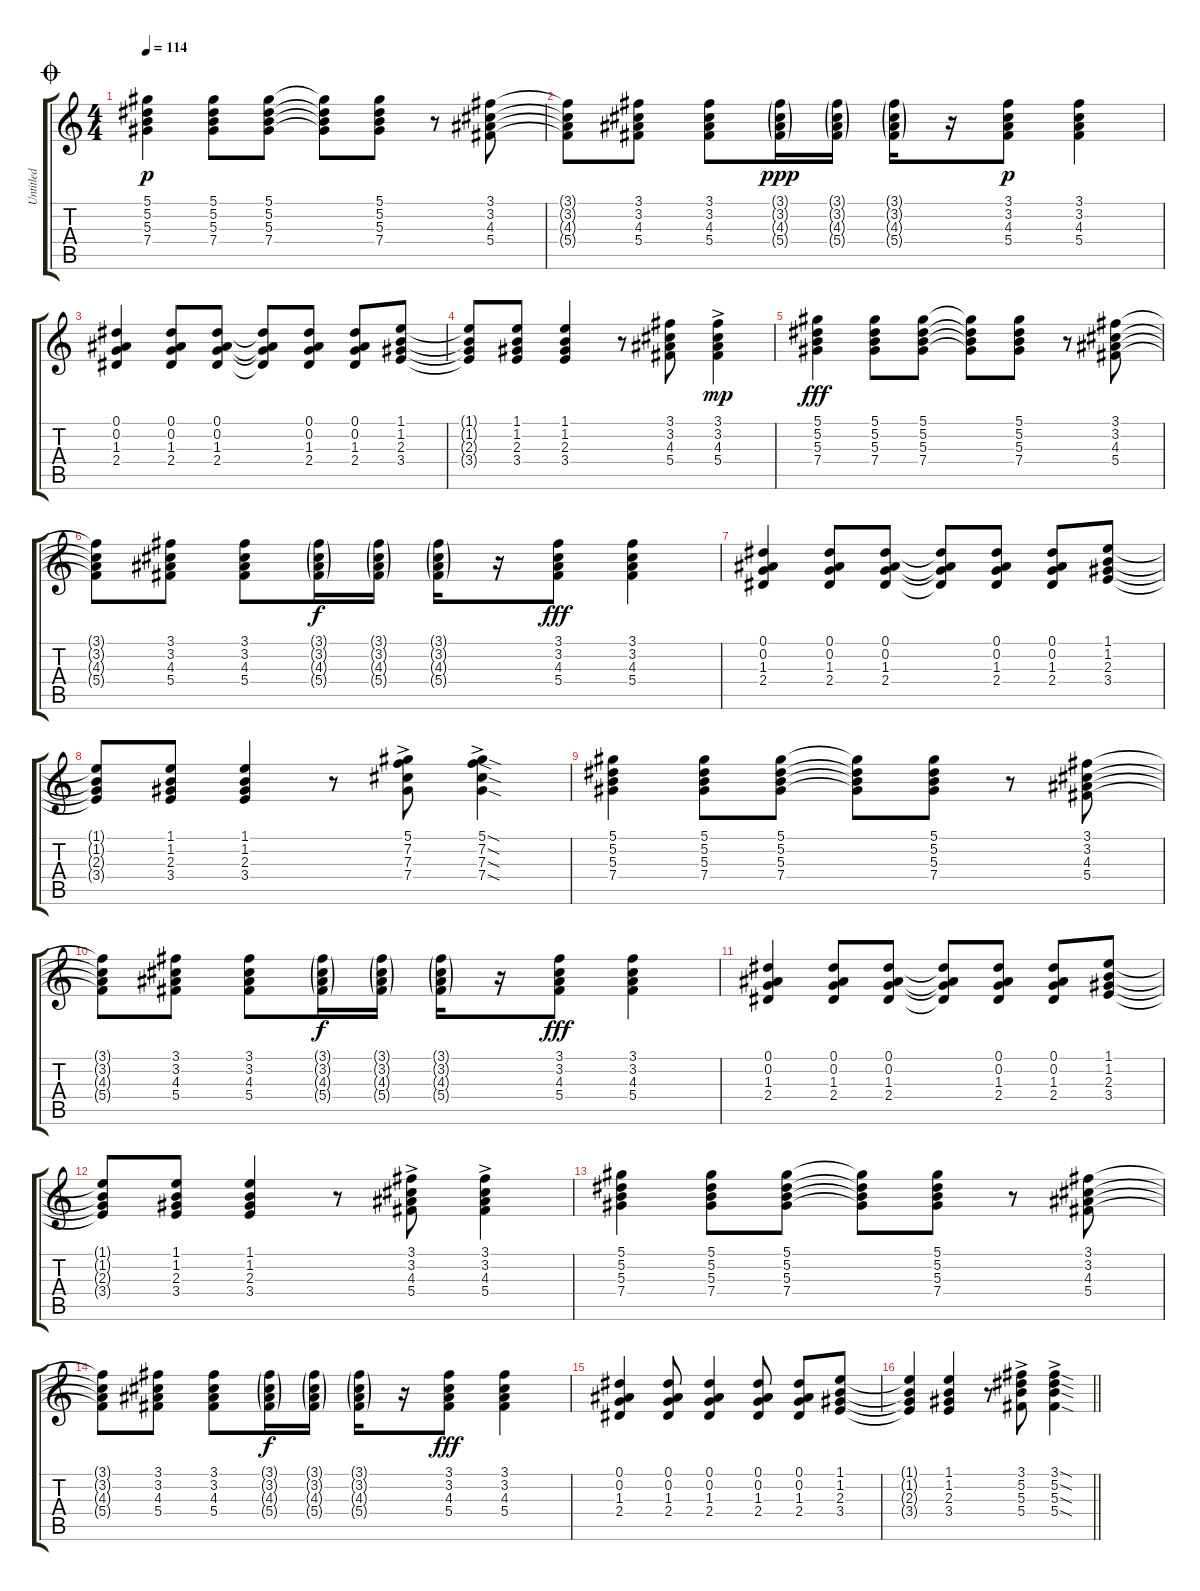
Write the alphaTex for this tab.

\track ("Untitled" "Untitled") {instrument electricguitarclean}
\staff {score tabs}
\tuning (Eb4 Bb3 Gb3 Db3 Ab2 Db2) {hide}
\ts (4 4)
\jump coda
\tempo 114
\clef g2
\ks c
(5.1 5.2 5.3 7.4).4{dy p} (5.1 5.2 5.3 7.4).8 (5.1 5.2 5.3 7.4).8 (5.1{t} 5.2{t} 5.3{t} 7.4{t}).8 (5.1 5.2 5.3 7.4).8 r.8 (3.1 3.2 4.3 5.4).8 |
(3.1{t} 3.2{t} 4.3{t} 5.4{t}).8 (3.1 3.2 4.3 5.4).8 (3.1 3.2 4.3 5.4).8 (3.1{g} 3.2{g} 4.3{g} 5.4{g}).16{dy ppp} (3.1{g} 3.2{g} 4.3{g} 5.4{g}).16 (3.1{g} 3.2{g} 4.3{g} 5.4{g}).16 r.16 (3.1 3.2 4.3 5.4).8{dy p} (3.1 3.2 4.3 5.4).4 |
(0.1 0.2 1.3 2.4).4 (0.1 0.2 1.3 2.4).8 (0.1 0.2 1.3 2.4).8 (0.1{t} 0.2{t} 1.3{t} 2.4{t}).8 (0.1 0.2 1.3 2.4).8 (0.1 0.2 1.3 2.4).8 (1.1 1.2 2.3 3.4).8 |
(1.1{t} 1.2{t} 2.3{t} 3.4{t}).8 (1.1 1.2 2.3 3.4).8 (1.1 1.2 2.3 3.4).4 r.8 (3.1 3.2 4.3 5.4).8 (3.1{ac} 3.2{ac} 4.3{ac} 5.4{ac}).4{dy mp} |
(5.1 5.2 5.3 7.4).4{dy fff} (5.1 5.2 5.3 7.4).8 (5.1 5.2 5.3 7.4).8 (5.1{t} 5.2{t} 5.3{t} 7.4{t}).8 (5.1 5.2 5.3 7.4).8 r.8 (3.1 3.2 4.3 5.4).8 |
(3.1{t} 3.2{t} 4.3{t} 5.4{t}).8 (3.1 3.2 4.3 5.4).8 (3.1 3.2 4.3 5.4).8 (3.1{g} 3.2{g} 4.3{g} 5.4{g}).16{dy f} (3.1{g} 3.2{g} 4.3{g} 5.4{g}).16 (3.1{g} 3.2{g} 4.3{g} 5.4{g}).16 r.16 (3.1 3.2 4.3 5.4).8{dy fff} (3.1 3.2 4.3 5.4).4 |
(0.1 0.2 1.3 2.4).4 (0.1 0.2 1.3 2.4).8 (0.1 0.2 1.3 2.4).8 (0.1{t} 0.2{t} 1.3{t} 2.4{t}).8 (0.1 0.2 1.3 2.4).8 (0.1 0.2 1.3 2.4).8 (1.1 1.2 2.3 3.4).8 |
(1.1{t} 1.2{t} 2.3{t} 3.4{t}).8 (1.1 1.2 2.3 3.4).8 (1.1 1.2 2.3 3.4).4 r.8 (5.1{ac} 7.2{ac} 7.3{ac} 7.4{ac}).8 (5.1{sod ac} 7.2{sod ac} 7.3{sod ac} 7.4{sod ac}).4 |
(5.1 5.2 5.3 7.4).4 (5.1 5.2 5.3 7.4).8 (5.1 5.2 5.3 7.4).8 (5.1{t} 5.2{t} 5.3{t} 7.4{t}).8 (5.1 5.2 5.3 7.4).8 r.8 (3.1 3.2 4.3 5.4).8 |
(3.1{t} 3.2{t} 4.3{t} 5.4{t}).8 (3.1 3.2 4.3 5.4).8 (3.1 3.2 4.3 5.4).8 (3.1{g} 3.2{g} 4.3{g} 5.4{g}).16{dy f} (3.1{g} 3.2{g} 4.3{g} 5.4{g}).16 (3.1{g} 3.2{g} 4.3{g} 5.4{g}).16 r.16 (3.1 3.2 4.3 5.4).8{dy fff} (3.1 3.2 4.3 5.4).4 |
(0.1 0.2 1.3 2.4).4 (0.1 0.2 1.3 2.4).8 (0.1 0.2 1.3 2.4).8 (0.1{t} 0.2{t} 1.3{t} 2.4{t}).8 (0.1 0.2 1.3 2.4).8 (0.1 0.2 1.3 2.4).8 (1.1 1.2 2.3 3.4).8 |
(1.1{t} 1.2{t} 2.3{t} 3.4{t}).8 (1.1 1.2 2.3 3.4).8 (1.1 1.2 2.3 3.4).4 r.8 (3.1{ac} 3.2{ac} 4.3{ac} 5.4{ac}).8 (3.1{ac} 3.2{ac} 4.3{ac} 5.4{ac}).4 |
(5.1 5.2 5.3 7.4).4 (5.1 5.2 5.3 7.4).8 (5.1 5.2 5.3 7.4).8 (5.1{t} 5.2{t} 5.3{t} 7.4{t}).8 (5.1 5.2 5.3 7.4).8 r.8 (3.1 3.2 4.3 5.4).8 |
(3.1{t} 3.2{t} 4.3{t} 5.4{t}).8 (3.1 3.2 4.3 5.4).8 (3.1 3.2 4.3 5.4).8 (3.1{g} 3.2{g} 4.3{g} 5.4{g}).16{dy f} (3.1{g} 3.2{g} 4.3{g} 5.4{g}).16 (3.1{g} 3.2{g} 4.3{g} 5.4{g}).16 r.16 (3.1 3.2 4.3 5.4).8{dy fff} (3.1 3.2 4.3 5.4).4 |
(0.1 0.2 1.3 2.4).4 (0.1 0.2 1.3 2.4).8 (0.1 0.2 1.3 2.4).4 (0.1 0.2 1.3 2.4).8 (0.1 0.2 1.3 2.4).8 (1.1 1.2 2.3 3.4).8 |
\barLineRight lightlight
(1.1{t} 1.2{t} 2.3{t} 3.4{t}).4 (1.1 1.2 2.3 3.4).4 r.8 (3.1{ac} 5.2{ac} 5.3{ac} 5.4{ac}).8 (3.1{sod ac} 5.2{sod ac} 5.3{sod ac} 5.4{sod ac}).4
